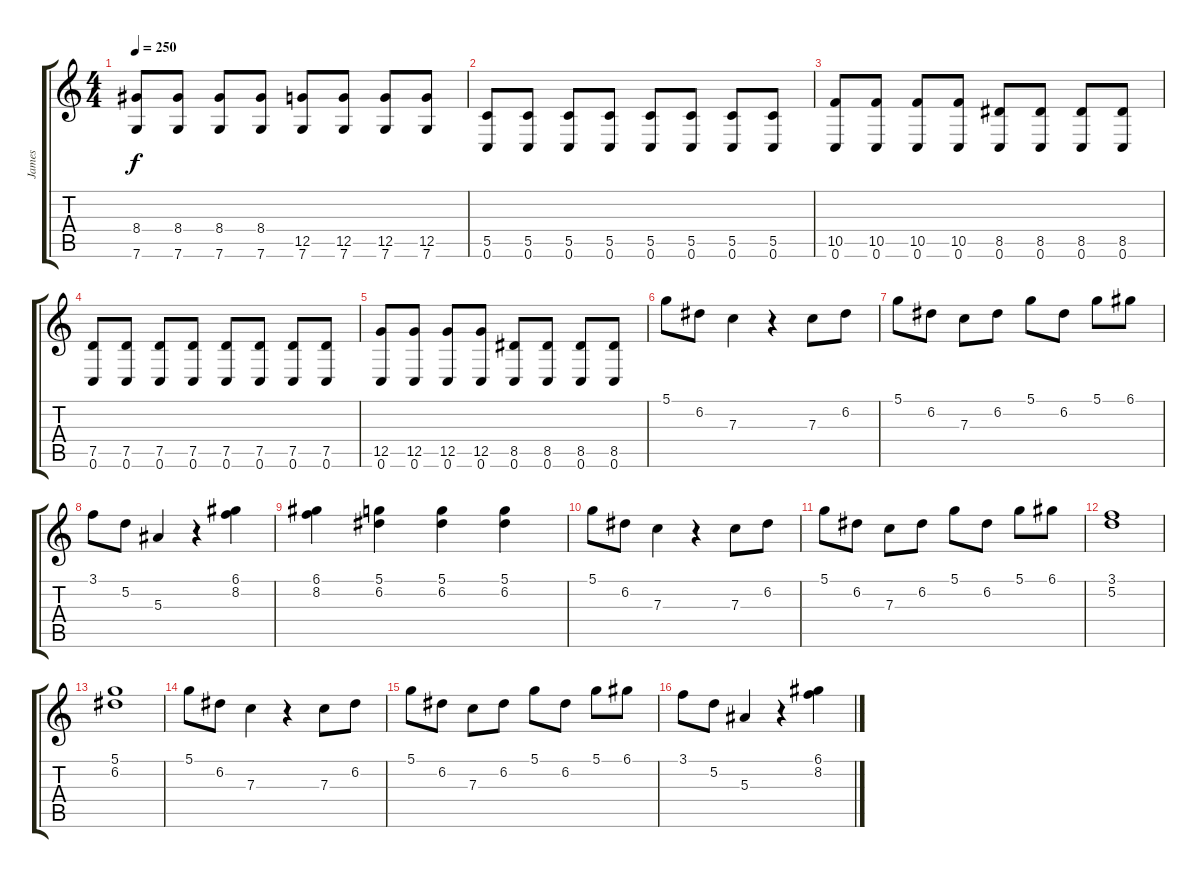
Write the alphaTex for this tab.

\track ("James" "James") {instrument overdrivenguitar}
\staff {score tabs}
\tuning (D4 A3 F3 C3 G2 C2) {hide}
\ts (4 4)
\tempo 250
\clef g2
\ks c
(8.4 7.6).8{dy f} (8.4 7.6).8 (8.4 7.6).8 (8.4 7.6).8 (12.5 7.6).8 (12.5 7.6).8 (12.5 7.6).8 (12.5 7.6).8 |
(5.5 0.6).8 (5.5 0.6).8 (5.5 0.6).8 (5.5 0.6).8 (5.5 0.6).8 (5.5 0.6).8 (5.5 0.6).8 (5.5 0.6).8 |
(10.5 0.6).8 (10.5 0.6).8 (10.5 0.6).8 (10.5 0.6).8 (8.5 0.6).8 (8.5 0.6).8 (8.5 0.6).8 (8.5 0.6).8 |
(7.5 0.6).8 (7.5 0.6).8 (7.5 0.6).8 (7.5 0.6).8 (7.5 0.6).8 (7.5 0.6).8 (7.5 0.6).8 (7.5 0.6).8 |
(12.5 0.6).8 (12.5 0.6).8 (12.5 0.6).8 (12.5 0.6).8 (8.5 0.6).8 (8.5 0.6).8 (8.5 0.6).8 (8.5 0.6).8 |
5.1.8 6.2.8 7.3.4 r.4 7.3.8 6.2.8 |
5.1.8 6.2.8 7.3.8 6.2.8 5.1.8 6.2.8 5.1.8 6.1.8 |
3.1.8 5.2.8 5.3.4 r.4 (6.1 8.2).4 |
(6.1 8.2).4 (5.1 6.2).4 (5.1 6.2).4 (5.1 6.2).4 |
5.1.8 6.2.8 7.3.4 r.4 7.3.8 6.2.8 |
5.1.8 6.2.8 7.3.8 6.2.8 5.1.8 6.2.8 5.1.8 6.1.8 |
(3.1 5.2).1 |
(5.1 6.2).1 |
5.1.8 6.2.8 7.3.4 r.4 7.3.8 6.2.8 |
5.1.8 6.2.8 7.3.8 6.2.8 5.1.8 6.2.8 5.1.8 6.1.8 |
3.1.8 5.2.8 5.3.4 r.4 (6.1 8.2).4
